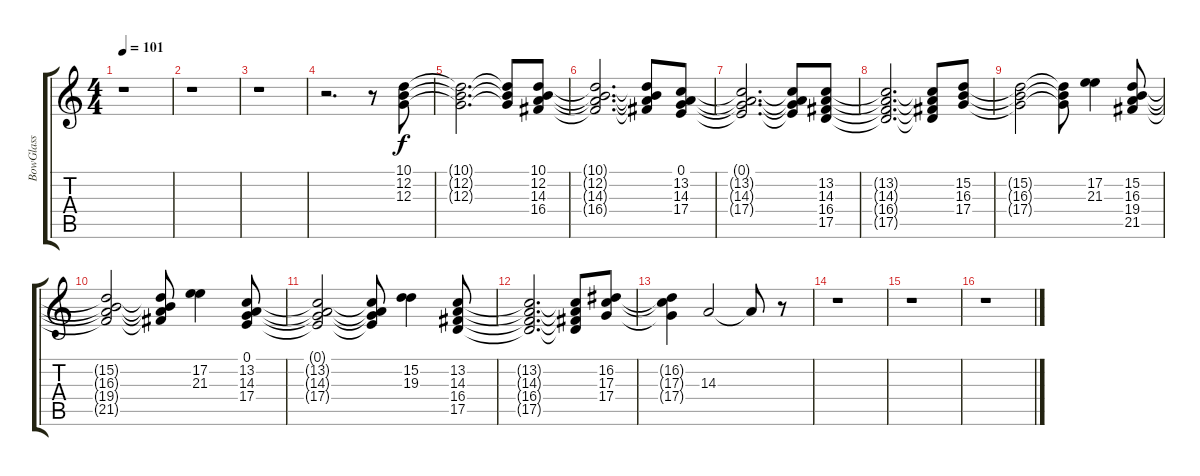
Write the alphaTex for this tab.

\track ("BowGlass" "BowGlass") {instrument pad5bowed}
\staff {score tabs}
\tuning (E4 B3 G3 D3 A2 E2) {hide}
\ts (4 4)
\tempo 101
\clef g2
\ks c
r.1{dy f} |
r.1 |
r.1 |
r.2{d} r.8 (10.1 12.2 12.3).8 |
(10.1{t} 12.2{t} 12.3{t}).2{d} (10.1{t} 12.2{t} 12.3{t}).8 (10.1 12.2 14.3 16.4).8 |
(10.1{t} 12.2{t} 14.3{t} 16.4{t}).2{d} (10.1{t} 12.2{t} 14.3{t} 16.4{t}).8 (0.1 13.2 14.3 17.4).8 |
(0.1{t} 13.2{t} 14.3{t} 17.4{t}).2{d} (0.1{t} 13.2{t} 14.3{t} 17.4{t}).8 (13.2 14.3 16.4 17.5).8 |
(13.2{t} 14.3{t} 16.4{t} 17.5{t}).2{d} (13.2{t} 14.3{t} 16.4{t} 17.5{t}).8 (15.2 16.3 17.4).8 |
(15.2{t} 16.3{t} 17.4{t}).2 (15.2{t} 16.3{t} 17.4{t}).8 (17.2 21.3).4 (15.2 16.3 19.4 21.5).8 |
(15.2{t} 16.3{t} 19.4{t} 21.5{t}).2 (15.2{t} 16.3{t} 19.4{t} 21.5{t}).8 (17.2 21.3).4 (0.1 13.2 14.3 17.4).8 |
(0.1{t} 13.2{t} 14.3{t} 17.4{t}).2 (0.1{t} 13.2{t} 14.3{t} 17.4{t}).8 (15.2 19.3).4 (13.2 14.3 16.4 17.5).8 |
(13.2{t} 14.3{t} 16.4{t} 17.5{t}).2{d} (13.2{t} 14.3{t} 16.4{t} 17.5{t}).8 (16.2 17.3 17.4).8 |
(16.2{t} 17.3{t} 17.4{t}).4 14.3.2 14.3{t}.8 r.8 |
r.1 |
r.1 |
r.1
